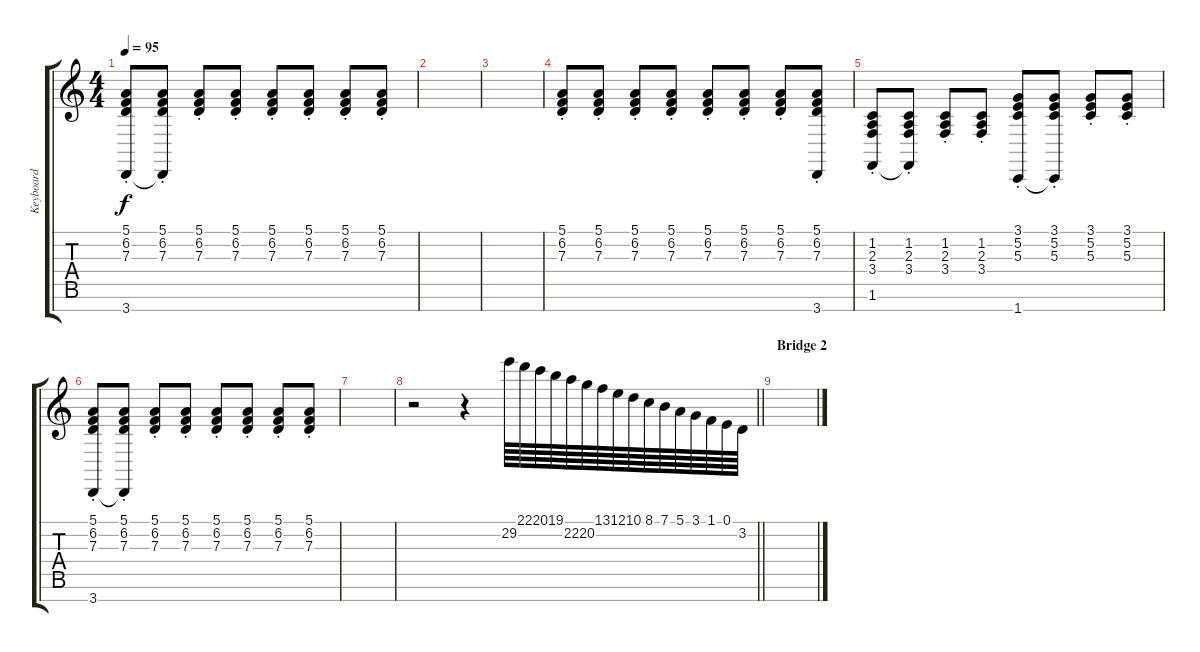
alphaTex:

\track ("Keyboard" "Keyboard") {instrument acousticgrandpiano}
\staff {score tabs}
\tuning (E4 B3 G3 D3 A2 E2 B1) {hide}
\ts (4 4)
\tempo 95
\clef g2
\ks c
(5.1{st} 6.2{st} 7.3{st} 3.7).8{dy f} (5.1{st} 6.2{st} 7.3{st} 3.7{t}).8 (5.1{st} 6.2{st} 7.3{st}).8 (5.1{st} 6.2{st} 7.3{st}).8 (5.1{st} 6.2{st} 7.3{st}).8 (5.1{st} 6.2{st} 7.3{st}).8 (5.1{st} 6.2{st} 7.3{st}).8 (5.1{st} 6.2{st} 7.3{st}).8 |
|
|
(5.1{st} 6.2{st} 7.3{st}).8 (5.1{st} 6.2{st} 7.3{st}).8 (5.1{st} 6.2{st} 7.3{st}).8 (5.1{st} 6.2{st} 7.3{st}).8 (5.1{st} 6.2{st} 7.3{st}).8 (5.1{st} 6.2{st} 7.3{st}).8 (5.1{st} 6.2{st} 7.3{st}).8 (5.1{st} 6.2{st} 7.3{st} 3.7).8 |
(1.2{st} 2.3{st} 3.4{st} 1.6).8 (1.2{st} 2.3{st} 3.4{st} 1.6{t}).8 (1.2{st} 2.3{st} 3.4{st}).8 (1.2{st} 2.3{st} 3.4{st}).8 (3.1{st} 5.2{st} 5.3{st} 1.7).8 (3.1{st} 5.2{st} 5.3{st} 1.7{t}).8 (3.1{st} 5.2{st} 5.3{st}).8 (3.1{st} 5.2{st} 5.3{st}).8 |
(5.1{st} 6.2{st} 7.3{st} 3.7).8 (5.1{st} 6.2{st} 7.3{st} 3.7{t}).8 (5.1{st} 6.2{st} 7.3{st}).8 (5.1{st} 6.2{st} 7.3{st}).8 (5.1{st} 6.2{st} 7.3{st}).8 (5.1{st} 6.2{st} 7.3{st}).8 (5.1{st} 6.2{st} 7.3{st}).8 (5.1{st} 6.2{st} 7.3{st}).8 |
|
\barLineRight lightlight
r.2 r.4 29.2.64 22.1.64 20.1.64 19.1.64 22.2.64 20.2.64 13.1.64 12.1.64 10.1.64 8.1.64 7.1.64 5.1.64 3.1.64 1.1.64 0.1.64 3.2.64 |
\section ("" "Bridge 2")
